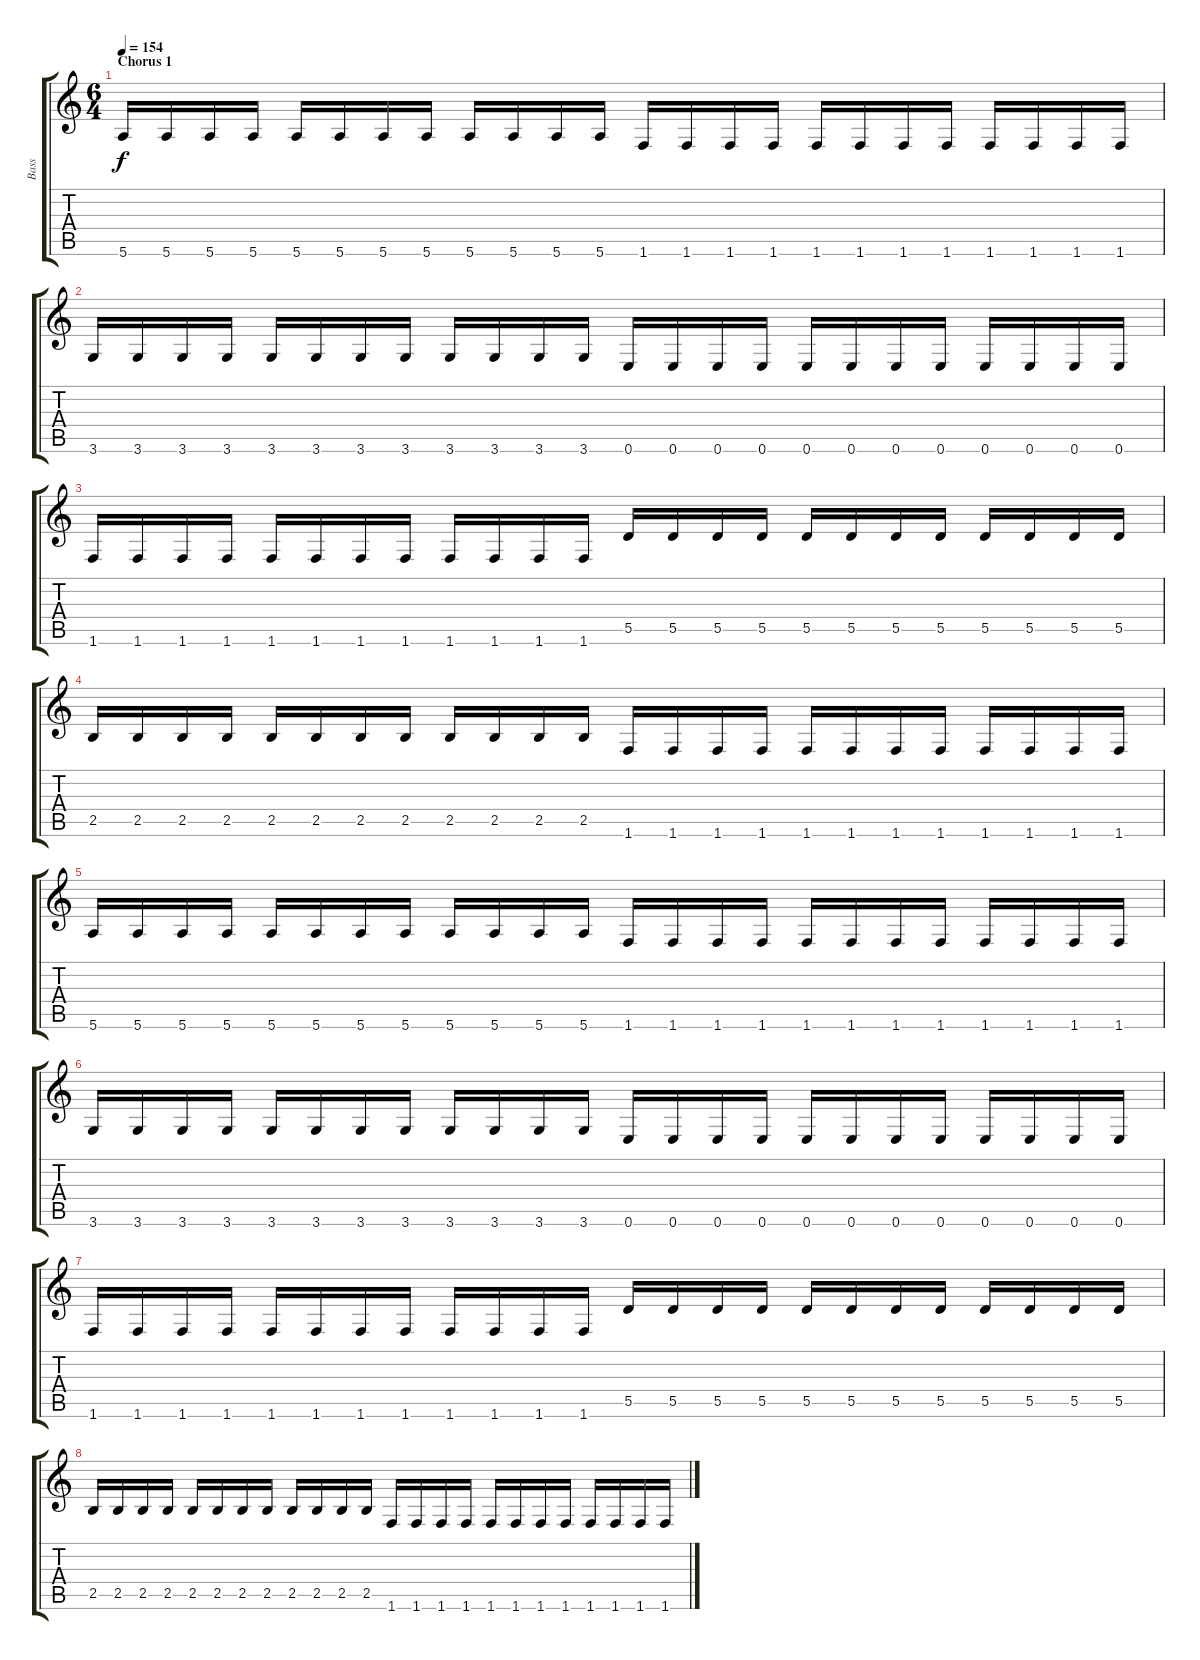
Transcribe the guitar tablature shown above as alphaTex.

\track ("Bass" "Bass") {instrument electricbassfinger}
\staff {score tabs}
\tuning (E4 B3 G3 D3 A2 E2) {hide}
\ts (6 4)
\section ("" "Chorus 1")
\tempo 154
\clef g2
\ks c
5.6.16{dy f} 5.6.16 5.6.16 5.6.16 5.6.16 5.6.16 5.6.16 5.6.16 5.6.16 5.6.16 5.6.16 5.6.16 1.6.16 1.6.16 1.6.16 1.6.16 1.6.16 1.6.16 1.6.16 1.6.16 1.6.16 1.6.16 1.6.16 1.6.16 |
3.6.16 3.6.16 3.6.16 3.6.16 3.6.16 3.6.16 3.6.16 3.6.16 3.6.16 3.6.16 3.6.16 3.6.16 0.6.16 0.6.16 0.6.16 0.6.16 0.6.16 0.6.16 0.6.16 0.6.16 0.6.16 0.6.16 0.6.16 0.6.16 |
1.6.16 1.6.16 1.6.16 1.6.16 1.6.16 1.6.16 1.6.16 1.6.16 1.6.16 1.6.16 1.6.16 1.6.16 5.5.16 5.5.16 5.5.16 5.5.16 5.5.16 5.5.16 5.5.16 5.5.16 5.5.16 5.5.16 5.5.16 5.5.16 |
2.5.16 2.5.16 2.5.16 2.5.16 2.5.16 2.5.16 2.5.16 2.5.16 2.5.16 2.5.16 2.5.16 2.5.16 1.6.16 1.6.16 1.6.16 1.6.16 1.6.16 1.6.16 1.6.16 1.6.16 1.6.16 1.6.16 1.6.16 1.6.16 |
5.6.16 5.6.16 5.6.16 5.6.16 5.6.16 5.6.16 5.6.16 5.6.16 5.6.16 5.6.16 5.6.16 5.6.16 1.6.16 1.6.16 1.6.16 1.6.16 1.6.16 1.6.16 1.6.16 1.6.16 1.6.16 1.6.16 1.6.16 1.6.16 |
3.6.16 3.6.16 3.6.16 3.6.16 3.6.16 3.6.16 3.6.16 3.6.16 3.6.16 3.6.16 3.6.16 3.6.16 0.6.16 0.6.16 0.6.16 0.6.16 0.6.16 0.6.16 0.6.16 0.6.16 0.6.16 0.6.16 0.6.16 0.6.16 |
1.6.16 1.6.16 1.6.16 1.6.16 1.6.16 1.6.16 1.6.16 1.6.16 1.6.16 1.6.16 1.6.16 1.6.16 5.5.16 5.5.16 5.5.16 5.5.16 5.5.16 5.5.16 5.5.16 5.5.16 5.5.16 5.5.16 5.5.16 5.5.16 |
2.5.16 2.5.16 2.5.16 2.5.16 2.5.16 2.5.16 2.5.16 2.5.16 2.5.16 2.5.16 2.5.16 2.5.16 1.6.16 1.6.16 1.6.16 1.6.16 1.6.16 1.6.16 1.6.16 1.6.16 1.6.16 1.6.16 1.6.16 1.6.16
